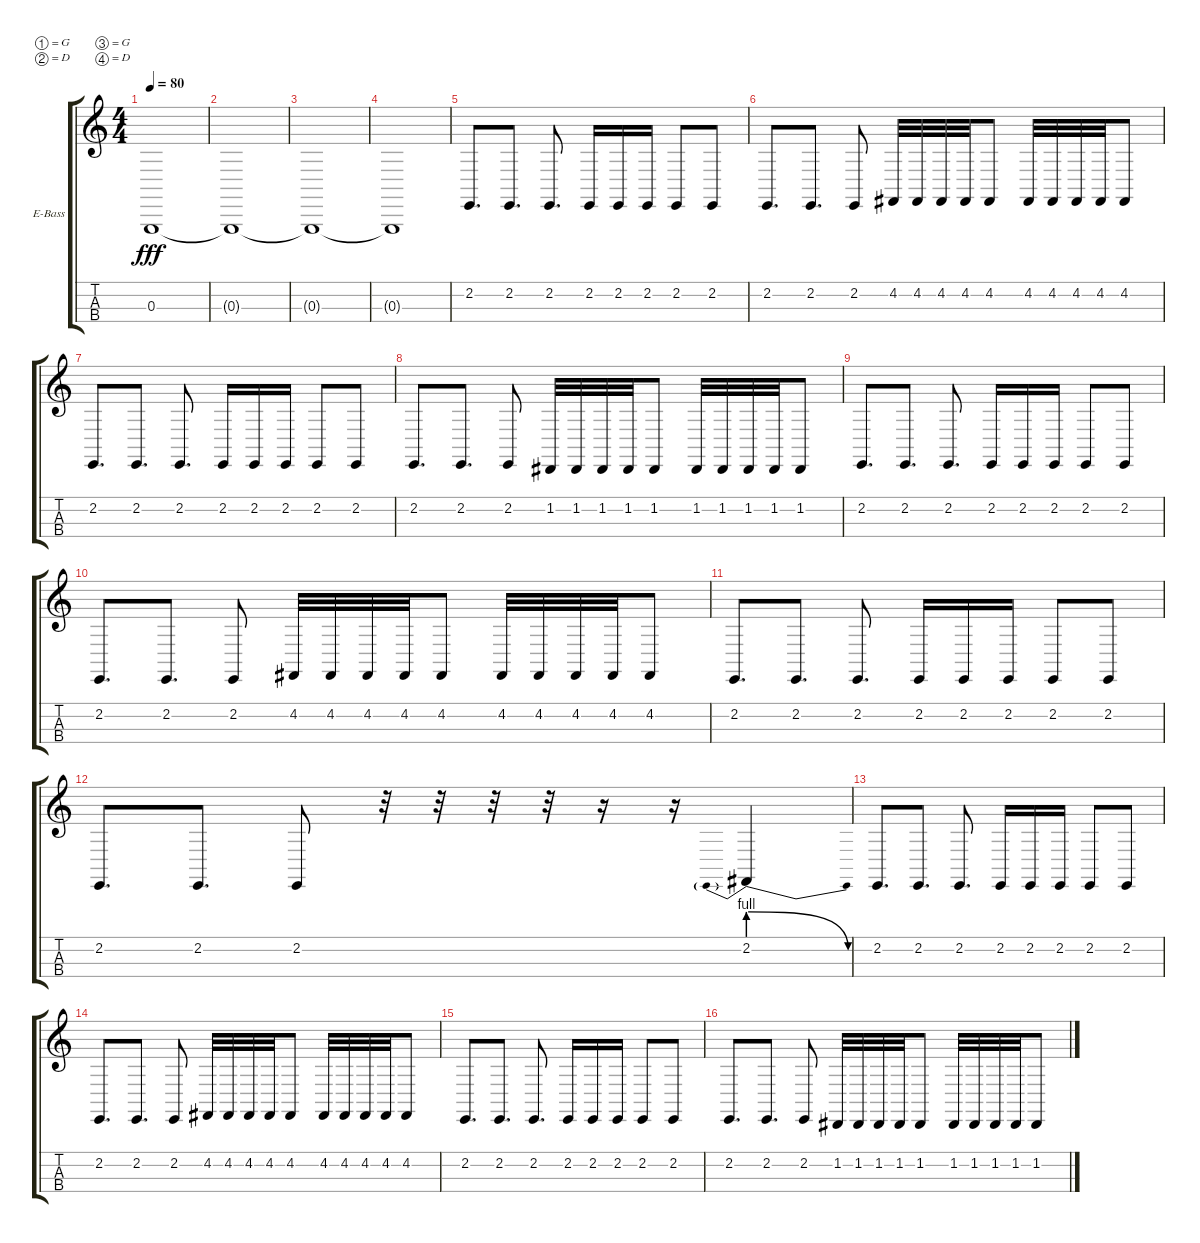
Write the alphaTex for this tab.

\bracketExtendMode groupsimilarinstruments
\firstSystemTrackNameOrientation horizontal
\otherSystemsTrackNameOrientation horizontal
\track ("James" "E-Bass") {instrument electricbassfinger}
\staff {score tabs}
\tuning (G1 D1 G0 D0)
\ts (4 4)
\tempo 80
\clef g2
\ks c
0.3.1{dy fff} |
0.3{t}.1 |
0.3{t}.1 |
0.3{t}.1 |
2.2.8{d} 2.2.8{d} 2.2.8{d} 2.2.16 2.2.16 2.2.16 2.2.8 2.2.8 |
2.2.8{d} 2.2.8{d} 2.2.8 4.2.32 4.2.32 4.2.32 4.2.32 4.2.8 4.2.32 4.2.32 4.2.32 4.2.32 4.2.8 |
2.2.8{d} 2.2.8{d} 2.2.8{d} 2.2.16 2.2.16 2.2.16 2.2.8 2.2.8 |
2.2.8{d} 2.2.8{d} 2.2.8 1.2.32 1.2.32 1.2.32 1.2.32 1.2.8 1.2.32 1.2.32 1.2.32 1.2.32 1.2.8 |
2.2.8{d} 2.2.8{d} 2.2.8{d} 2.2.16 2.2.16 2.2.16 2.2.8 2.2.8 |
2.2.8{d} 2.2.8{d} 2.2.8 4.2.32 4.2.32 4.2.32 4.2.32 4.2.8 4.2.32 4.2.32 4.2.32 4.2.32 4.2.8 |
2.2.8{d} 2.2.8{d} 2.2.8{d} 2.2.16 2.2.16 2.2.16 2.2.8 2.2.8 |
2.2.8{d} 2.2.8{d} 2.2.8 r.32 r.32 r.32 r.32 r.16 r.16 2.2{be (prebendrelease 0 4 60 0)}.4 |
2.2.8{d} 2.2.8{d} 2.2.8{d} 2.2.16 2.2.16 2.2.16 2.2.8 2.2.8 |
2.2.8{d} 2.2.8{d} 2.2.8 4.2.32 4.2.32 4.2.32 4.2.32 4.2.8 4.2.32 4.2.32 4.2.32 4.2.32 4.2.8 |
2.2.8{d} 2.2.8{d} 2.2.8{d} 2.2.16 2.2.16 2.2.16 2.2.8 2.2.8 |
2.2.8{d} 2.2.8{d} 2.2.8 1.2.32 1.2.32 1.2.32 1.2.32 1.2.8 1.2.32 1.2.32 1.2.32 1.2.32 1.2.8
